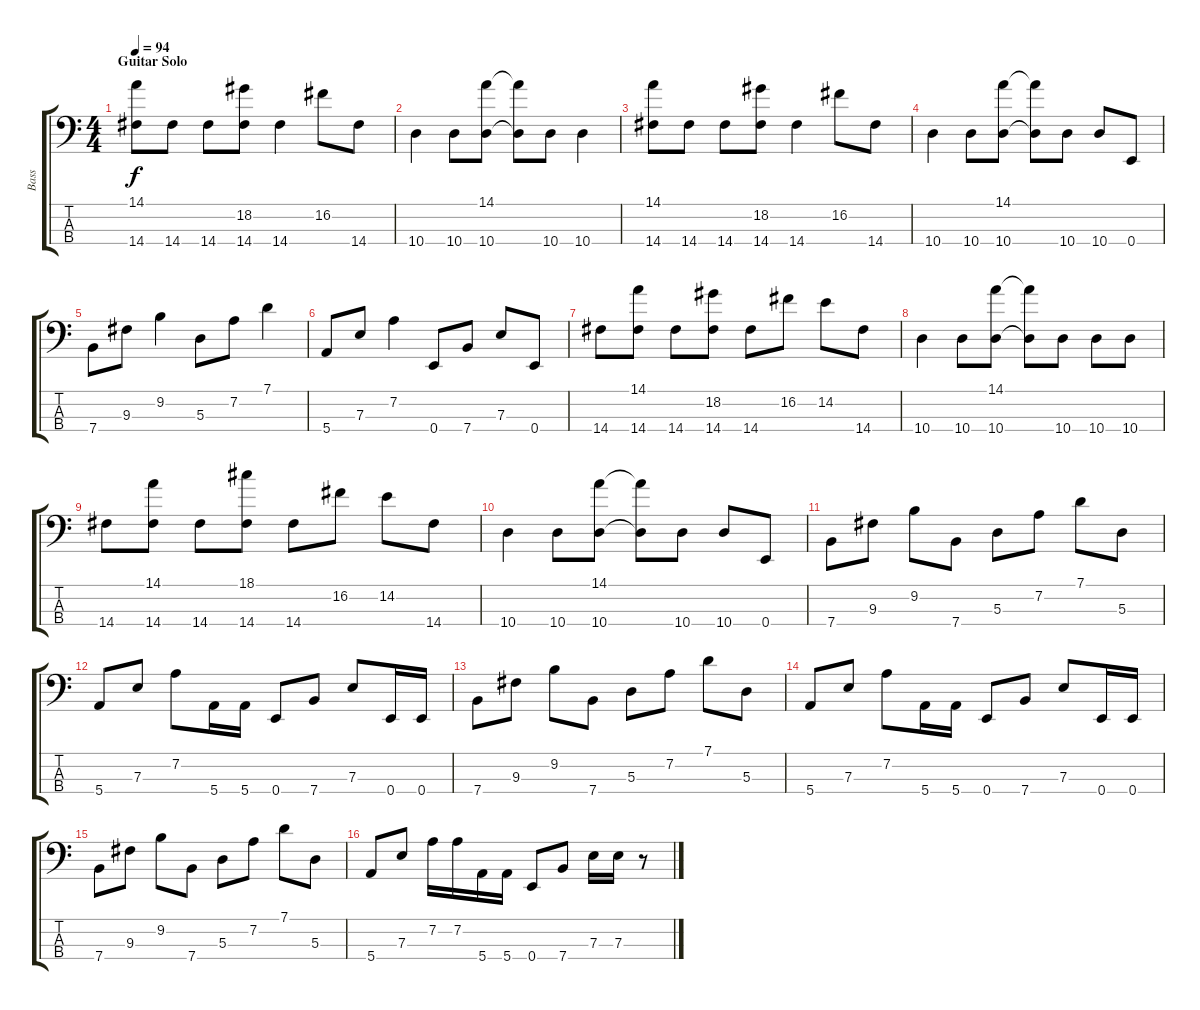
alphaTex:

\track ("Bass" "Bass") {instrument electricbassfinger}
\staff {score tabs}
\tuning (G2 D2 A1 E1) {hide}
\ts (4 4)
\section ("" "Guitar Solo")
\tempo 94
\clef f4
\ks c
(14.1 14.4).8{dy f} 14.4.8 14.4.8 (18.2 14.4).8 14.4.4 16.2.8 14.4.8 |
10.4.4 10.4.8 (14.1 10.4).8 (14.1{t} 10.4{t}).8 10.4.8 10.4.4 |
(14.1 14.4).8 14.4.8 14.4.8 (18.2 14.4).8 14.4.4 16.2.8 14.4.8 |
10.4.4 10.4.8 (14.1 10.4).8 (14.1{t} 10.4{t}).8 10.4.8 10.4.8 0.4.8 |
7.4.8 9.3.8 9.2.4 5.3.8 7.2.8 7.1.4 |
5.4.8 7.3.8 7.2.4 0.4.8 7.4.8 7.3.8 0.4.8 |
14.4.8 (14.1 14.4).8 14.4.8 (18.2 14.4).8 14.4.8 16.2.8 14.2.8 14.4.8 |
10.4.4 10.4.8 (14.1 10.4).8 (14.1{t} 10.4{t}).8 10.4.8 10.4.8 10.4.8 |
14.4.8 (14.1 14.4).8 14.4.8 (18.1 14.4).8 14.4.8 16.2.8 14.2.8 14.4.8 |
10.4.4 10.4.8 (14.1 10.4).8 (14.1{t} 10.4{t}).8 10.4.8 10.4.8 0.4.8 |
7.4.8 9.3.8 9.2.8 7.4.8 5.3.8 7.2.8 7.1.8 5.3.8 |
5.4.8 7.3.8 7.2.8 5.4.16 5.4.16 0.4.8 7.4.8 7.3.8 0.4.16 0.4.16 |
7.4.8 9.3.8 9.2.8 7.4.8 5.3.8 7.2.8 7.1.8 5.3.8 |
5.4.8 7.3.8 7.2.8 5.4.16 5.4.16 0.4.8 7.4.8 7.3.8 0.4.16 0.4.16 |
7.4.8 9.3.8 9.2.8 7.4.8 5.3.8 7.2.8 7.1.8 5.3.8 |
5.4.8 7.3.8 7.2.16 7.2.16 5.4.16 5.4.16 0.4.8 7.4.8 7.3.16 7.3.16 r.8
